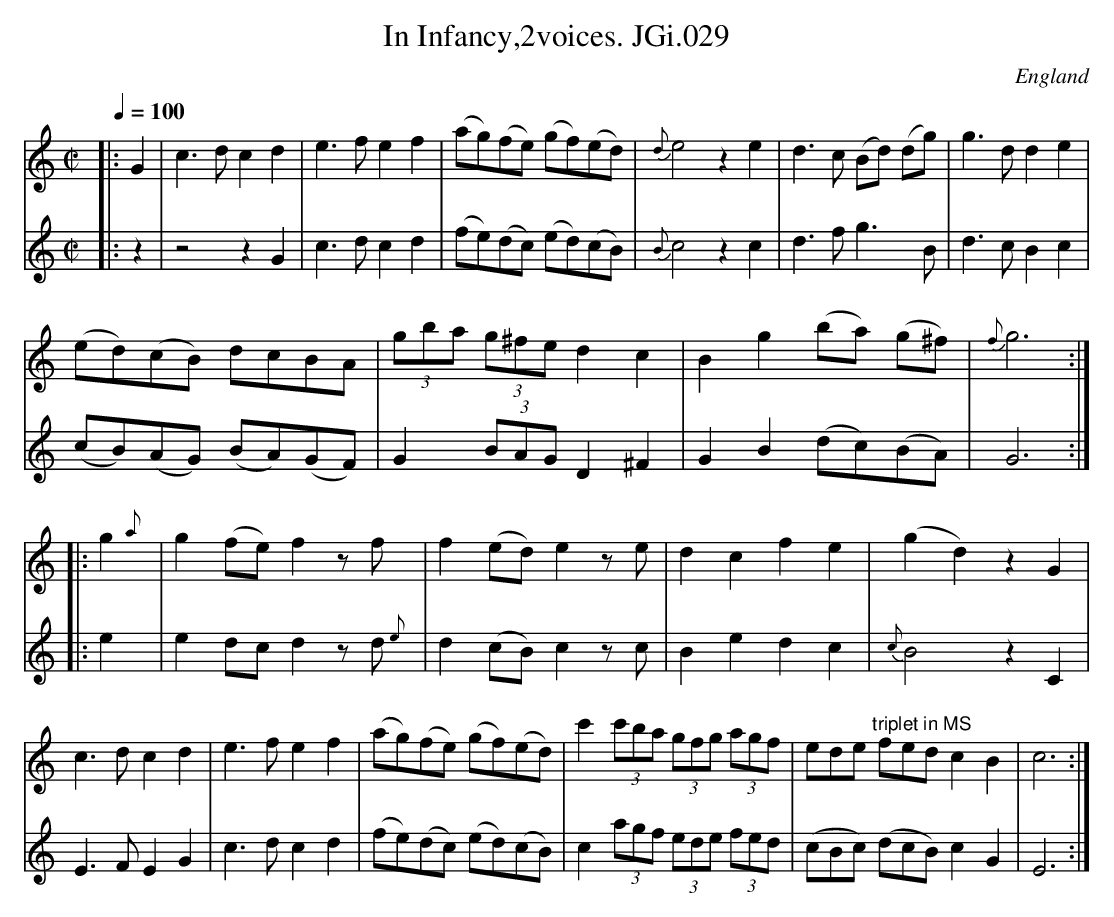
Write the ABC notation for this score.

X:1
T:In Infancy,2voices. JGi.029
M:C|
L:1/8
Q:1/4=100
O:England
notC:'Louth'
K:C major
[V:1]|:G2|c3dc2d2|e3fe2f2|(ag)(fe) (gf)(ed)|{d}e4z2e2|d3c (Bd) (dg)|g3dd2e2|
[V:2]|:z2|z4z2G2|c3dc2d2|(fe)(dc) (ed)(cB)|{B}c4z2c2|d3fg3B|d3cB2c2|
[V:1](ed)(cB) dcBA|(3gba (3g^fe d2c2|B2g2(ba) (g^f)|{f}g6:|
[V:2](cB)(AG) (BA)(GF)|G2(3BAG D2^F2|G2B2(dc)(BA)|G6:|
[V:1]|:g2{a}|g2(fe)f2zf|f2(ed)e2ze|d2c2f2e2|(g2d2)z2G2|
[V:2]|:e2|e2dcd2zd{e}|d2(cB)c2zc|B2e2d2c2|{c}B4z2C2|
[V:1]c3dc2d2|e3fe2f2|(ag)(fe) (gf)(ed)|c'2(3c'ba (3gfg (3agf |ede "triplet in MS"fed c2B2|c6:|
[V:2]E3FE2G2|c3dc2d2|(fe)(dc) (ed)(cB)|c2(3agf (3ede (3fed |(cBc) (dcB)c2G2|E6:|
